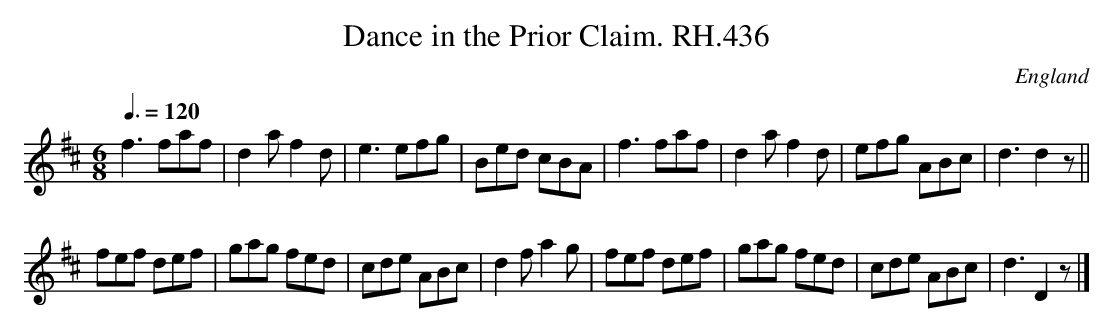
X:1
T:Dance in the Prior Claim. RH.436
O:England
M:6/8
L:1/8
Q:3/8=120
K:D major
f3 faf|d2a f2d|e3 efg|Bed cBA|\
f3 faf|d2a f2d|efg ABc|d3 d2z||!
fef def|gag fed|cde ABc|d2f a2g|\
fef def|gag fed|cde ABc|d3 D2z|]
